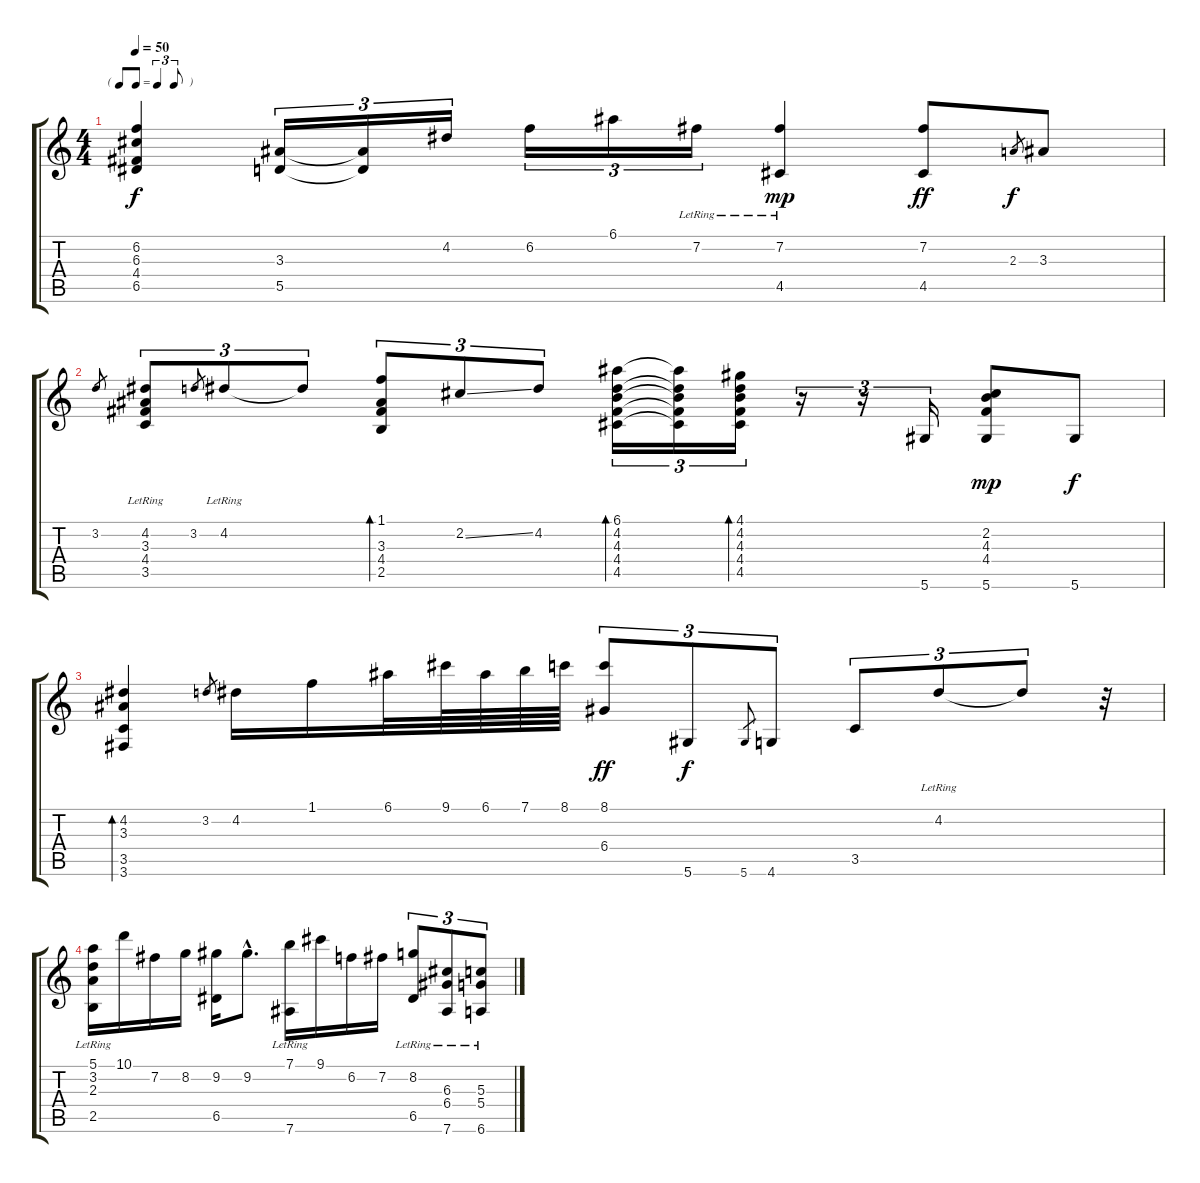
\track "" {instrument acousticguitarnylon}
\staff {score tabs}
\tuning (E4 B3 G3 D3 A2 Eb2) {hide}
\ts (4 4)
\tf triplet8th
\tempo 50
\clef g2
\ks c
(6.2{t} 6.3{t} 4.4{t} 6.5{t}).4{dy f} (3.3 5.5).16{tu (3 2)} (3.3{t} 5.5{t}).16{tu (3 2)} 4.2.16{tu (3 2)} 6.2.16{tu (3 2)} 6.1.16{tu (3 2)} 7.2{lr}.16{tu (3 2)} (7.2 4.5{lr}).4{dy mp} (7.2 4.5).8{dy ff} 2.3.8{gr dy f} 3.3.8 |
3.2.8{gr} (4.2 3.3 4.4 3.5{lr}).8{tu (3 2)} 3.2.8{gr} 4.2{lr}.8{tu (3 2)} 4.2{t}.8{tu (3 2)} (1.1 3.3 4.4 2.5).8{tu (3 2) bd 120} 2.2{ss}.8{tu (3 2)} 4.2.8{tu (3 2)} (6.1 4.2 4.3 4.4 4.5).16{tu (3 2) bd 120} (6.1{t} 4.2{t} 4.3{t} 4.4{t} 4.5{t}).16{tu (3 2)} (4.1 4.2 4.3 4.4 4.5).16{tu (3 2) bd 60} r.16{tu (3 2)} r.16{tu (3 2)} 5.6.16{tu (3 2)} (2.2 4.3 4.4 5.6).8{dy mp} 5.6.8{dy f} |
(4.2 3.3 3.5 3.6).4{bd 240} 3.2.8{gr} 4.2.16 1.1.16 6.1.32 9.1.64 6.1.64 7.1.64 8.1.64 (8.1 6.4).8{tu (3 2) dy ff} 5.6.8{tu (3 2) dy f} 5.6.8{gr} 4.6.8{tu (3 2)} 3.5.8{tu (3 2)} 4.2{lr}.8{tu (3 2)} 4.2{t}.8{tu (3 2)} r.32 |
(5.1 3.2 2.3 2.5{lr}).16 10.1.16 7.2.16 8.2.16 (9.2 6.5).16 9.2{hac}.8{d} (7.1 7.6{lr}).16 9.1.16 6.2.16 7.2.16 (8.2 6.5{lr}).8{tu (3 2)} (6.3 6.4 7.6{lr}).8{tu (3 2)} (5.3 5.4 6.6{lr}).8{tu (3 2)}
